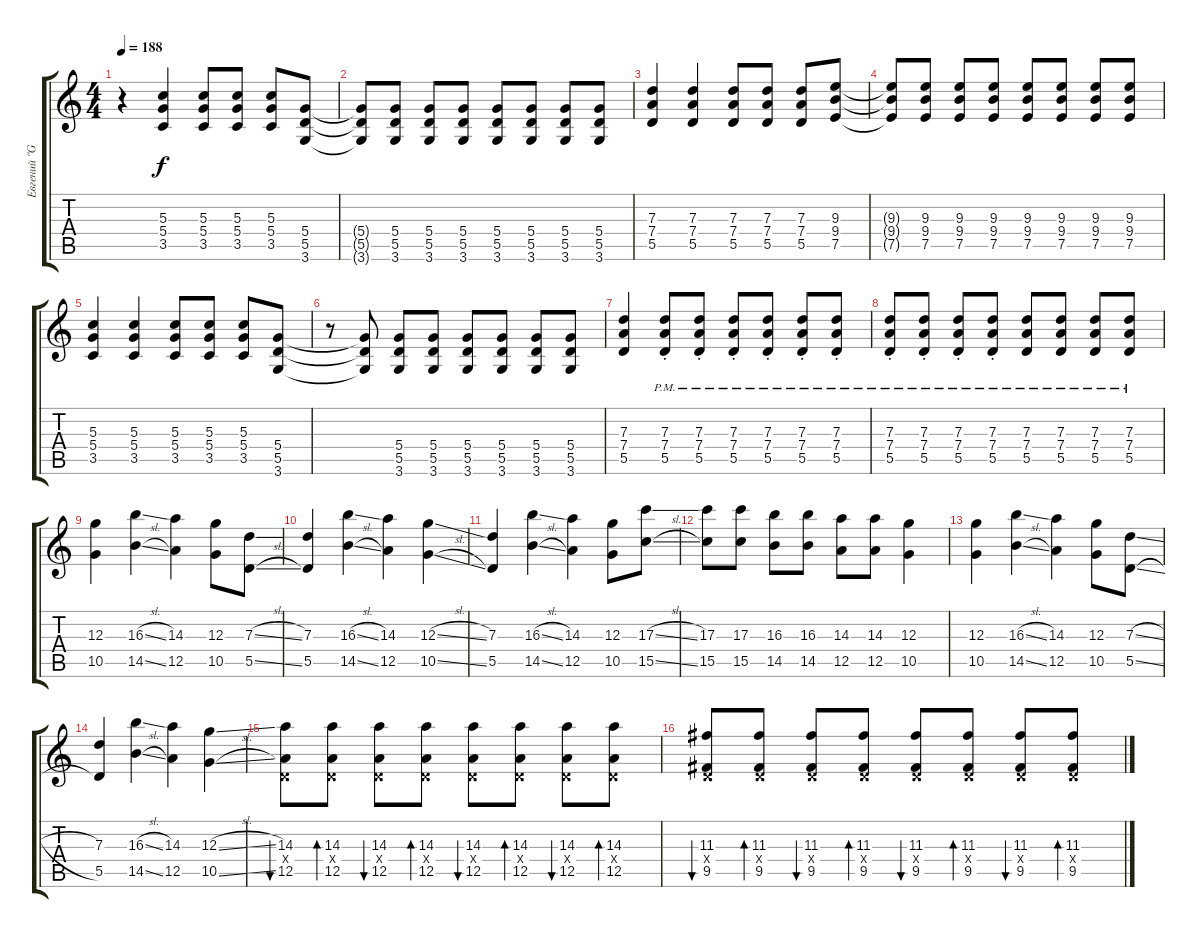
\track ("Евгений \"Green\" Жигулёв" "Евгений \"G") {instrument overdrivenguitar}
\staff {score tabs}
\tuning (E4 B3 G3 D3 A2 E2) {hide}
\ts (4 4)
\tempo 188
\clef g2
\ks c
r.4{dy f} (5.3 5.4 3.5).4 (5.3 5.4 3.5).8 (5.3 5.4 3.5).8 (5.3 5.4 3.5).8 (5.4 5.5 3.6).8 |
(5.4{t} 5.5{t} 3.6{t}).8 (5.4 5.5 3.6).8 (5.4 5.5 3.6).8 (5.4 5.5 3.6).8 (5.4 5.5 3.6).8 (5.4 5.5 3.6).8 (5.4 5.5 3.6).8 (5.4 5.5 3.6).8 |
(7.3 7.4 5.5).4 (7.3 7.4 5.5).4 (7.3 7.4 5.5).8 (7.3 7.4 5.5).8 (7.3 7.4 5.5).8 (9.3 9.4 7.5).8 |
(9.3{t} 9.4{t} 7.5{t}).8 (9.3 9.4 7.5).8 (9.3 9.4 7.5).8 (9.3 9.4 7.5).8 (9.3 9.4 7.5).8 (9.3 9.4 7.5).8 (9.3 9.4 7.5).8 (9.3 9.4 7.5).8 |
(5.3 5.4 3.5).4 (5.3 5.4 3.5).4 (5.3 5.4 3.5).8 (5.3 5.4 3.5).8 (5.3 5.4 3.5).8 (5.4 5.5 3.6).8 |
r.8 (5.4{t} 5.5{t} 3.6{t}).8 (5.4 5.5 3.6).8 (5.4 5.5 3.6).8 (5.4 5.5 3.6).8 (5.4 5.5 3.6).8 (5.4 5.5 3.6).8 (5.4 5.5 3.6).8 |
(7.3 7.4 5.5).4 (7.3{pm st} 7.4{pm st} 5.5{pm st}).8 (7.3{pm st} 7.4{pm st} 5.5{pm st}).8 (7.3{pm st} 7.4{pm st} 5.5{pm st}).8 (7.3{pm st} 7.4{pm st} 5.5{pm st}).8 (7.3{pm st} 7.4{pm st} 5.5{pm st}).8 (7.3{pm st} 7.4{pm st} 5.5{pm st}).8 |
(7.3{pm st} 7.4{pm st} 5.5{pm st}).8 (7.3{pm st} 7.4{pm st} 5.5{pm st}).8 (7.3{pm st} 7.4{pm st} 5.5{pm st}).8 (7.3{pm st} 7.4{pm st} 5.5{pm st}).8 (7.3{pm} 7.4{pm} 5.5{pm}).8 (7.3{pm} 7.4{pm} 5.5{pm}).8 (7.3{pm} 7.4{pm} 5.5{pm}).8 (7.3{pm} 7.4{pm} 5.5{pm}).8 |
(12.3 10.5).4 (16.3{sl} 14.5{sl}).4 (14.3 12.5).4 (12.3 10.5).8 (7.3{sl} 5.5{sl}).8 |
(7.3 5.5).4 (16.3{sl} 14.5{sl}).4 (14.3 12.5).4 (12.3{sl} 10.5{sl}).4 |
(7.3 5.5).4 (16.3{sl} 14.5{sl}).4 (14.3 12.5).4 (12.3 10.5).8 (17.3{sl} 15.5{sl}).8 |
(17.3 15.5).8 (17.3 15.5).8 (16.3 14.5).8 (16.3 14.5).8 (14.3 12.5).8 (14.3 12.5).8 (12.3 10.5).4 |
(12.3 10.5).4 (16.3{sl} 14.5{sl}).4 (14.3 12.5).4 (12.3 10.5).8 (7.3{sl} 5.5{sl}).8 |
(7.3 5.5).4 (16.3{sl} 14.5{sl}).4 (14.3 12.5).4 (12.3{sl} 10.5{sl}).4 |
(14.3 0.4{x} 12.5).8{bu 60} (14.3 0.4{x} 12.5).8{bd 60} (14.3 0.4{x} 12.5).8{bu 60} (14.3 0.4{x} 12.5).8{bd 60} (14.3 0.4{x} 12.5).8{bu 60} (14.3 0.4{x} 12.5).8{bd 60} (14.3 0.4{x} 12.5).8{bu 60} (14.3 0.4{x} 12.5).8{bd 60} |
(11.3 0.4{x} 9.5).8{bu 60} (11.3 0.4{x} 9.5).8{bd 60} (11.3 0.4{x} 9.5).8{bu 60} (11.3 0.4{x} 9.5).8{bd 60} (11.3 0.4{x} 9.5).8{bu 60} (11.3 0.4{x} 9.5).8{bd 60} (11.3 0.4{x} 9.5).8{bu 60} (11.3 0.4{x} 9.5).8{bd 60}
